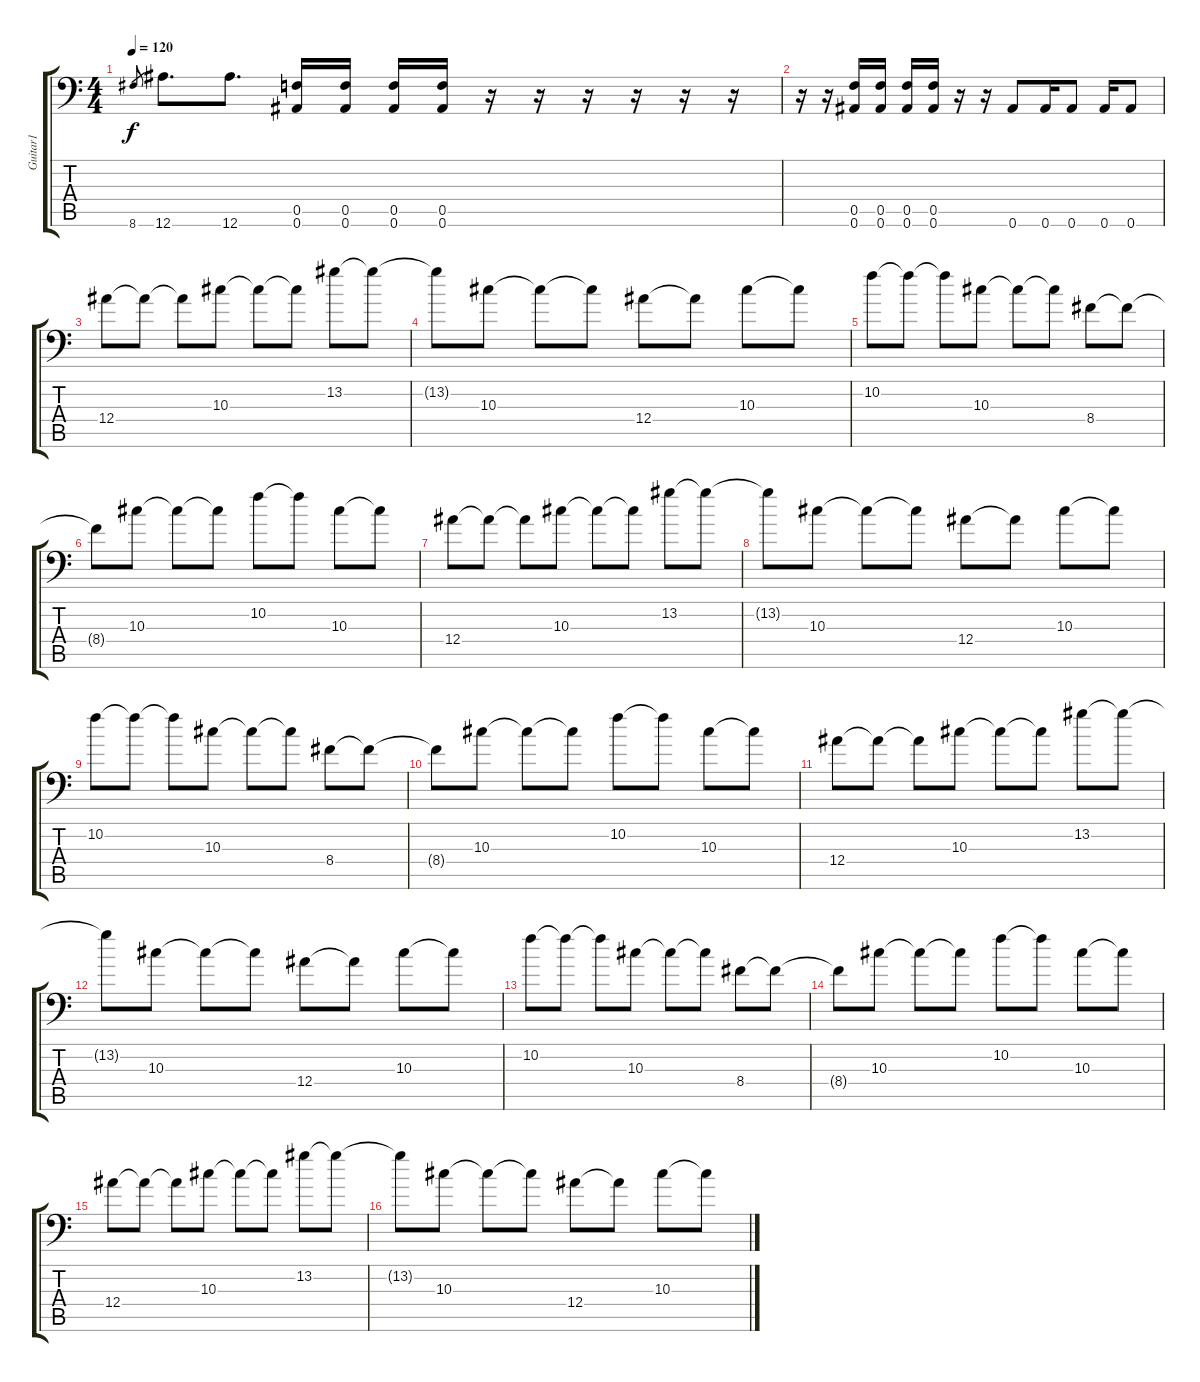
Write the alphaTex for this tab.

\track ("Guitar1" "Guitar1") {instrument distortionguitar}
\staff {score tabs}
\tuning (C4 G3 Eb3 Bb2 F2 Bb1) {hide}
\ts (4 4)
\tempo 120
\clef f4
\ks c
8.6.8{gr dy f} 12.6.8{d} 12.6.8{d} (0.5 0.6).16 (0.5 0.6).16 (0.5 0.6).16 (0.5 0.6).16 r.16 r.16 r.16 r.16 r.16 r.16 |
r.16 r.16 (0.5 0.6).16 (0.5 0.6).16 (0.5 0.6).16 (0.5 0.6).16 r.16 r.16 0.6.8 0.6.16 0.6.8 0.6.16 0.6.8 |
12.4.8 12.4{t}.8 12.4{t}.8 10.3.8 10.3{t}.8 10.3{t}.8 13.2.8 13.2{t}.8 |
13.2{t}.8 10.3.8 10.3{t}.8 10.3{t}.8 12.4.8 12.4{t}.8 10.3.8 10.3{t}.8 |
10.2.8 10.2{t}.8 10.2{t}.8 10.3.8 10.3{t}.8 10.3{t}.8 8.4.8 8.4{t}.8 |
8.4{t}.8 10.3.8 10.3{t}.8 10.3{t}.8 10.2.8 10.2{t}.8 10.3.8 10.3{t}.8 |
12.4.8 12.4{t}.8 12.4{t}.8 10.3.8 10.3{t}.8 10.3{t}.8 13.2.8 13.2{t}.8 |
13.2{t}.8 10.3.8 10.3{t}.8 10.3{t}.8 12.4.8 12.4{t}.8 10.3.8 10.3{t}.8 |
10.2.8 10.2{t}.8 10.2{t}.8 10.3.8 10.3{t}.8 10.3{t}.8 8.4.8 8.4{t}.8 |
8.4{t}.8 10.3.8 10.3{t}.8 10.3{t}.8 10.2.8 10.2{t}.8 10.3.8 10.3{t}.8 |
12.4.8 12.4{t}.8 12.4{t}.8 10.3.8 10.3{t}.8 10.3{t}.8 13.2.8 13.2{t}.8 |
13.2{t}.8 10.3.8 10.3{t}.8 10.3{t}.8 12.4.8 12.4{t}.8 10.3.8 10.3{t}.8 |
10.2.8 10.2{t}.8 10.2{t}.8 10.3.8 10.3{t}.8 10.3{t}.8 8.4.8 8.4{t}.8 |
8.4{t}.8 10.3.8 10.3{t}.8 10.3{t}.8 10.2.8 10.2{t}.8 10.3.8 10.3{t}.8 |
12.4.8 12.4{t}.8 12.4{t}.8 10.3.8 10.3{t}.8 10.3{t}.8 13.2.8 13.2{t}.8 |
13.2{t}.8 10.3.8 10.3{t}.8 10.3{t}.8 12.4.8 12.4{t}.8 10.3.8 10.3{t}.8
